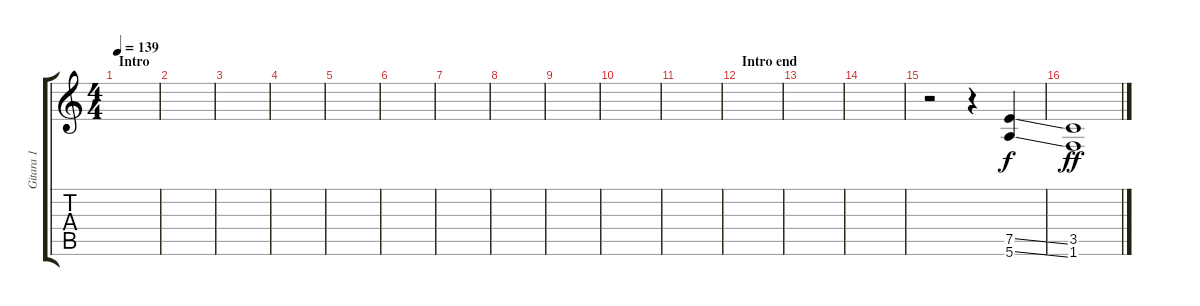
\track ("Gitara 1" "Gitara 1") {instrument distortionguitar}
\staff {score tabs}
\tuning (E4 B3 G3 D3 A2 E2) {hide}
\ts (4 4)
\section ("" "Intro")
\tempo 139
\clef g2
\ks c
|
|
|
|
|
|
|
|
|
|
|
\section ("" "Intro end")
|
|
|
r.2 r.4 (7.5{ss} 5.6{ss}).4 |
(3.5 1.6).1{dy ff}
